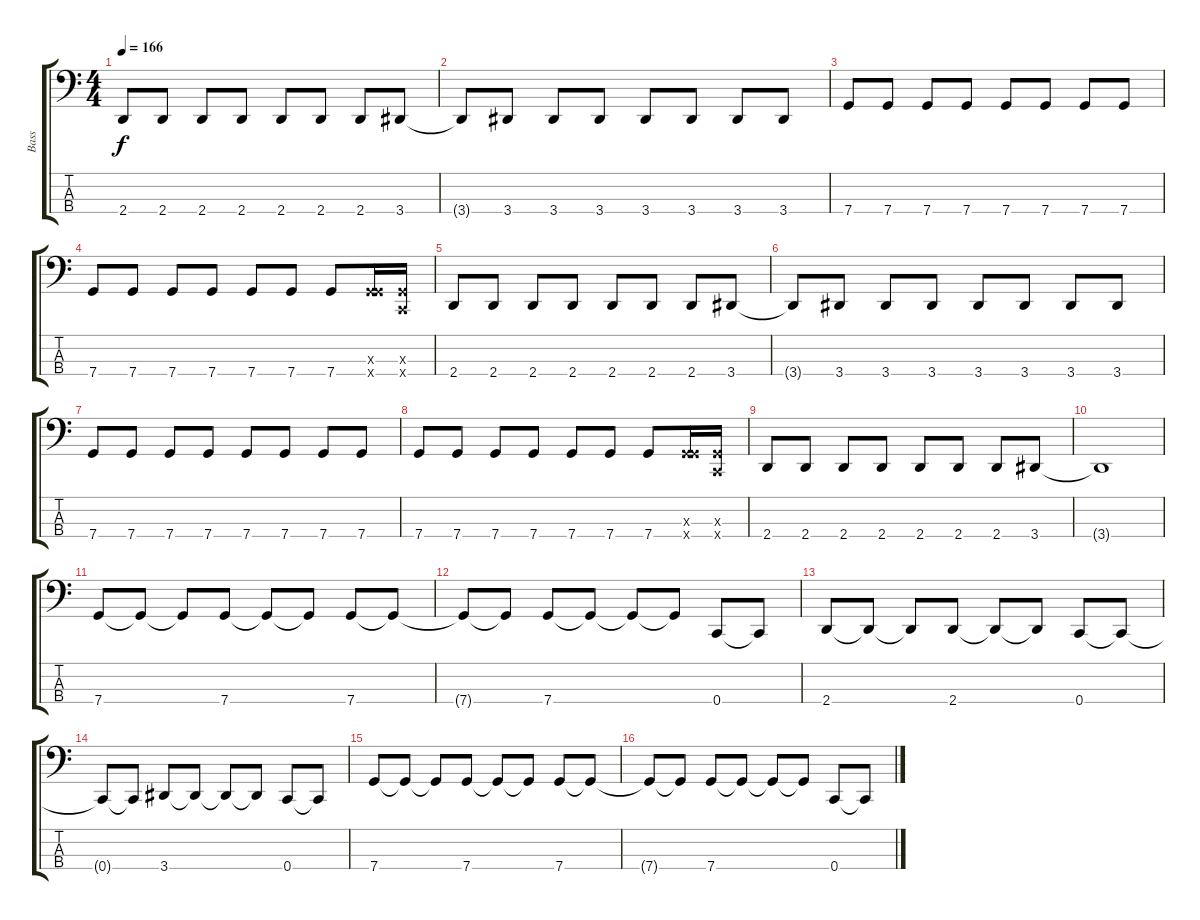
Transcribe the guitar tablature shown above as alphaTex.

\track ("Bass" "Bass") {instrument electricbassfinger}
\staff {score tabs}
\tuning (F2 C2 G1 C1) {hide}
\ts (4 4)
\tempo 166
\clef f4
\ks c
2.4.8{dy f} 2.4.8 2.4.8 2.4.8 2.4.8 2.4.8 2.4.8 3.4.8 |
3.4{t}.8 3.4.8 3.4.8 3.4.8 3.4.8 3.4.8 3.4.8 3.4.8 |
7.4.8 7.4.8 7.4.8 7.4.8 7.4.8 7.4.8 7.4.8 7.4.8 |
7.4.8 7.4.8 7.4.8 7.4.8 7.4.8 7.4.8 7.4.8 (0.3{x} 7.4{x}).16 (0.3{x} 0.4{x}).16 |
2.4.8 2.4.8 2.4.8 2.4.8 2.4.8 2.4.8 2.4.8 3.4.8 |
3.4{t}.8 3.4.8 3.4.8 3.4.8 3.4.8 3.4.8 3.4.8 3.4.8 |
7.4.8 7.4.8 7.4.8 7.4.8 7.4.8 7.4.8 7.4.8 7.4.8 |
7.4.8 7.4.8 7.4.8 7.4.8 7.4.8 7.4.8 7.4.8 (0.3{x} 7.4{x}).16 (0.3{x} 0.4{x}).16 |
2.4.8 2.4.8 2.4.8 2.4.8 2.4.8 2.4.8 2.4.8 3.4.8 |
3.4{t}.1 |
7.4.8 7.4{t}.8 7.4{t}.8 7.4.8 7.4{t}.8 7.4{t}.8 7.4.8 7.4{t}.8 |
7.4{t}.8 7.4{t}.8 7.4.8 7.4{t}.8 7.4{t}.8 7.4{t}.8 0.4.8 0.4{t}.8 |
2.4.8 2.4{t}.8 2.4{t}.8 2.4.8 2.4{t}.8 2.4{t}.8 0.4.8 0.4{t}.8 |
0.4{t}.8 0.4{t}.8 3.4.8 3.4{t}.8 3.4{t}.8 3.4{t}.8 0.4.8 0.4{t}.8 |
7.4.8 7.4{t}.8 7.4{t}.8 7.4.8 7.4{t}.8 7.4{t}.8 7.4.8 7.4{t}.8 |
7.4{t}.8 7.4{t}.8 7.4.8 7.4{t}.8 7.4{t}.8 7.4{t}.8 0.4.8 0.4{t}.8
